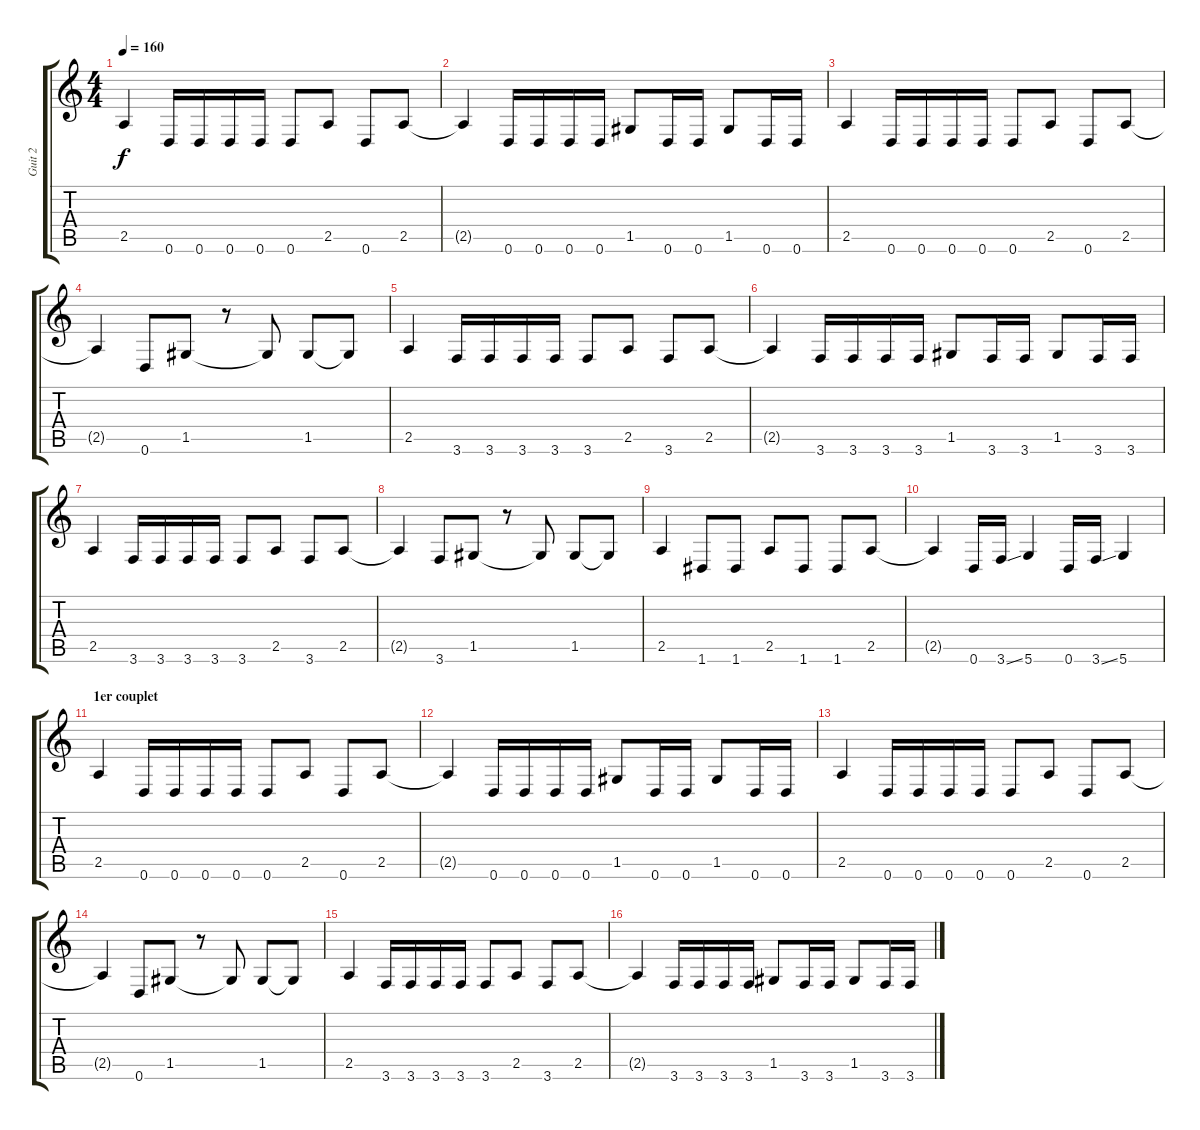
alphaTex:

\track ("Guit 2" "Guit 2") {instrument distortionguitar}
\staff {score tabs}
\tuning (D4 A3 F3 C3 G2 D2) {hide}
\ts (4 4)
\tempo 160
\clef g2
\ks c
2.5.4{dy f instrument distortionguitar} 0.6.16 0.6.16 0.6.16 0.6.16 0.6.8 2.5.8 0.6.8 2.5.8 |
2.5{t}.4 0.6.16 0.6.16 0.6.16 0.6.16 1.5.8 0.6.16 0.6.16 1.5.8 0.6.16 0.6.16 |
2.5.4 0.6.16 0.6.16 0.6.16 0.6.16 0.6.8 2.5.8 0.6.8 2.5.8 |
2.5{t}.4 0.6.8 1.5.8 r.8 1.5{t}.8 1.5.8 1.5{t}.8 |
2.5.4 3.6.16 3.6.16 3.6.16 3.6.16 3.6.8 2.5.8 3.6.8 2.5.8 |
2.5{t}.4 3.6.16 3.6.16 3.6.16 3.6.16 1.5.8 3.6.16 3.6.16 1.5.8 3.6.16 3.6.16 |
2.5.4 3.6.16 3.6.16 3.6.16 3.6.16 3.6.8 2.5.8 3.6.8 2.5.8 |
2.5{t}.4 3.6.8 1.5.8 r.8 1.5{t}.8 1.5.8 1.5{t}.8 |
2.5.4 1.6.8 1.6.8 2.5.8 1.6.8 1.6.8 2.5.8 |
2.5{t}.4 0.6.16 3.6{ss}.16 5.6.4 0.6.16 3.6{ss}.16 5.6.4 |
\section ("" "1er couplet")
2.5.4 0.6.16 0.6.16 0.6.16 0.6.16 0.6.8 2.5.8 0.6.8 2.5.8 |
2.5{t}.4 0.6.16 0.6.16 0.6.16 0.6.16 1.5.8 0.6.16 0.6.16 1.5.8 0.6.16 0.6.16 |
2.5.4 0.6.16 0.6.16 0.6.16 0.6.16 0.6.8 2.5.8 0.6.8 2.5.8 |
2.5{t}.4 0.6.8 1.5.8 r.8 1.5{t}.8 1.5.8 1.5{t}.8 |
2.5.4 3.6.16 3.6.16 3.6.16 3.6.16 3.6.8 2.5.8 3.6.8 2.5.8 |
2.5{t}.4 3.6.16 3.6.16 3.6.16 3.6.16 1.5.8 3.6.16 3.6.16 1.5.8 3.6.16 3.6.16
